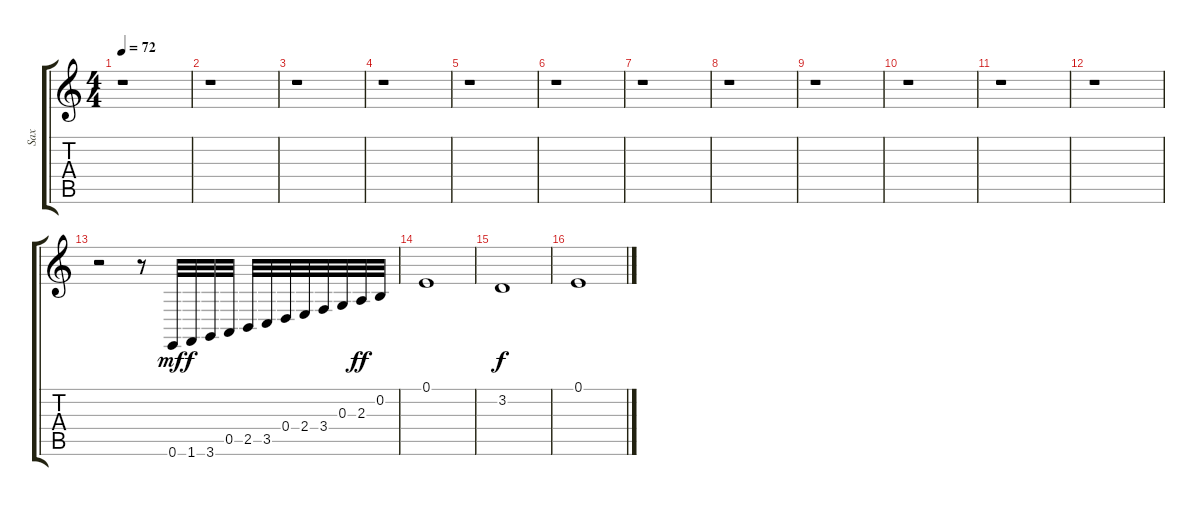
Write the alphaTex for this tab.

\track ("Sax" "Sax") {instrument tenorsax}
\staff {score tabs}
\tuning (E4 B3 G3 D3 A2 E2) {hide}
\ts (4 4)
\tempo 72
\clef g2
\ks c
r.1{dy f} |
r.1 |
r.1 |
r.1 |
r.1 |
r.1 |
r.1 |
r.1 |
r.1 |
r.1 |
r.1 |
r.1 |
r.2 r.8 0.6.32{dy mf} 1.6.32{dy f} 3.6.32 0.5.32 2.5.32 3.5.32 0.4.32 2.4.32 3.4.32 0.3.32 2.3.32{dy ff} 0.2.32 |
0.1.1 |
3.2.1{dy f} |
0.1.1
